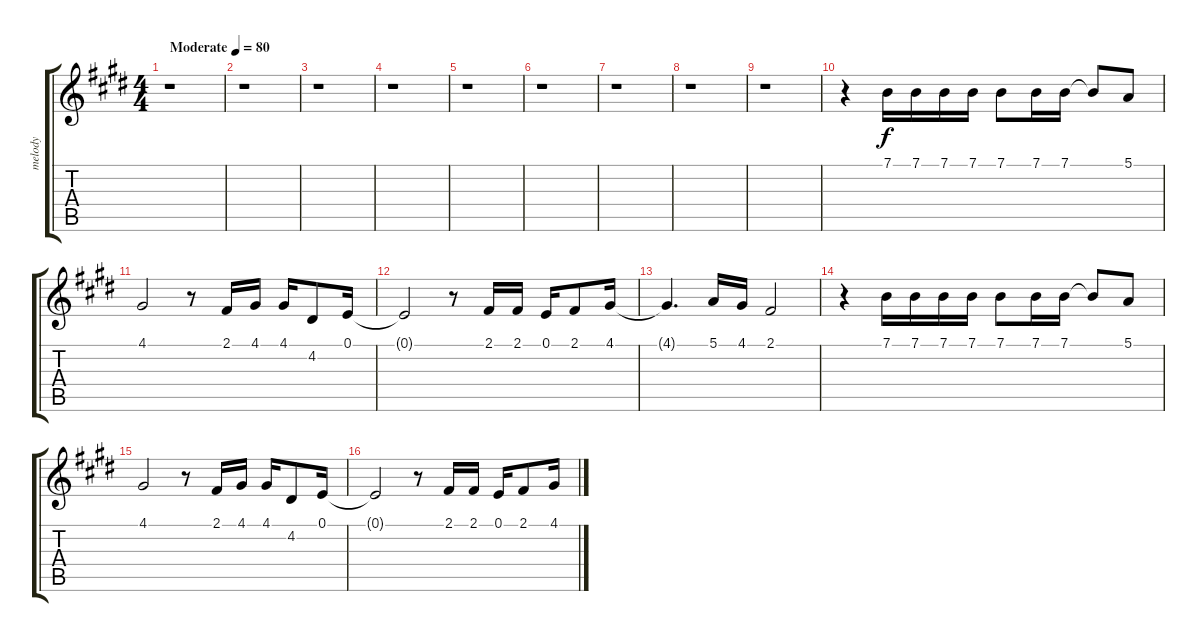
\track ("melody" "melody") {instrument flute}
\staff {score tabs}
\tuning (E4 B3 G3 D3 A2 E2) {hide}
\ts (4 4)
\tempo (80 "Moderate")
\clef g2
\ks e
r.1{dy f instrument flute} |
r.1 |
r.1 |
r.1 |
r.1 |
r.1 |
r.1 |
r.1 |
r.1 |
r.4 7.1.16 7.1.16 7.1.16 7.1.16 7.1.8 7.1.16 7.1.16 7.1{t}.8 5.1.8 |
4.1.2 r.8 2.1.16 4.1.16 4.1.16 4.2.8 0.1.16 |
0.1{t}.2 r.8 2.1.16 2.1.16 0.1.16 2.1.8 4.1.16 |
4.1{t}.4{d} 5.1.16 4.1.16 2.1.2 |
r.4 7.1.16 7.1.16 7.1.16 7.1.16 7.1.8 7.1.16 7.1.16 7.1{t}.8 5.1.8 |
4.1.2 r.8 2.1.16 4.1.16 4.1.16 4.2.8 0.1.16 |
0.1{t}.2 r.8 2.1.16 2.1.16 0.1.16 2.1.8 4.1.16
